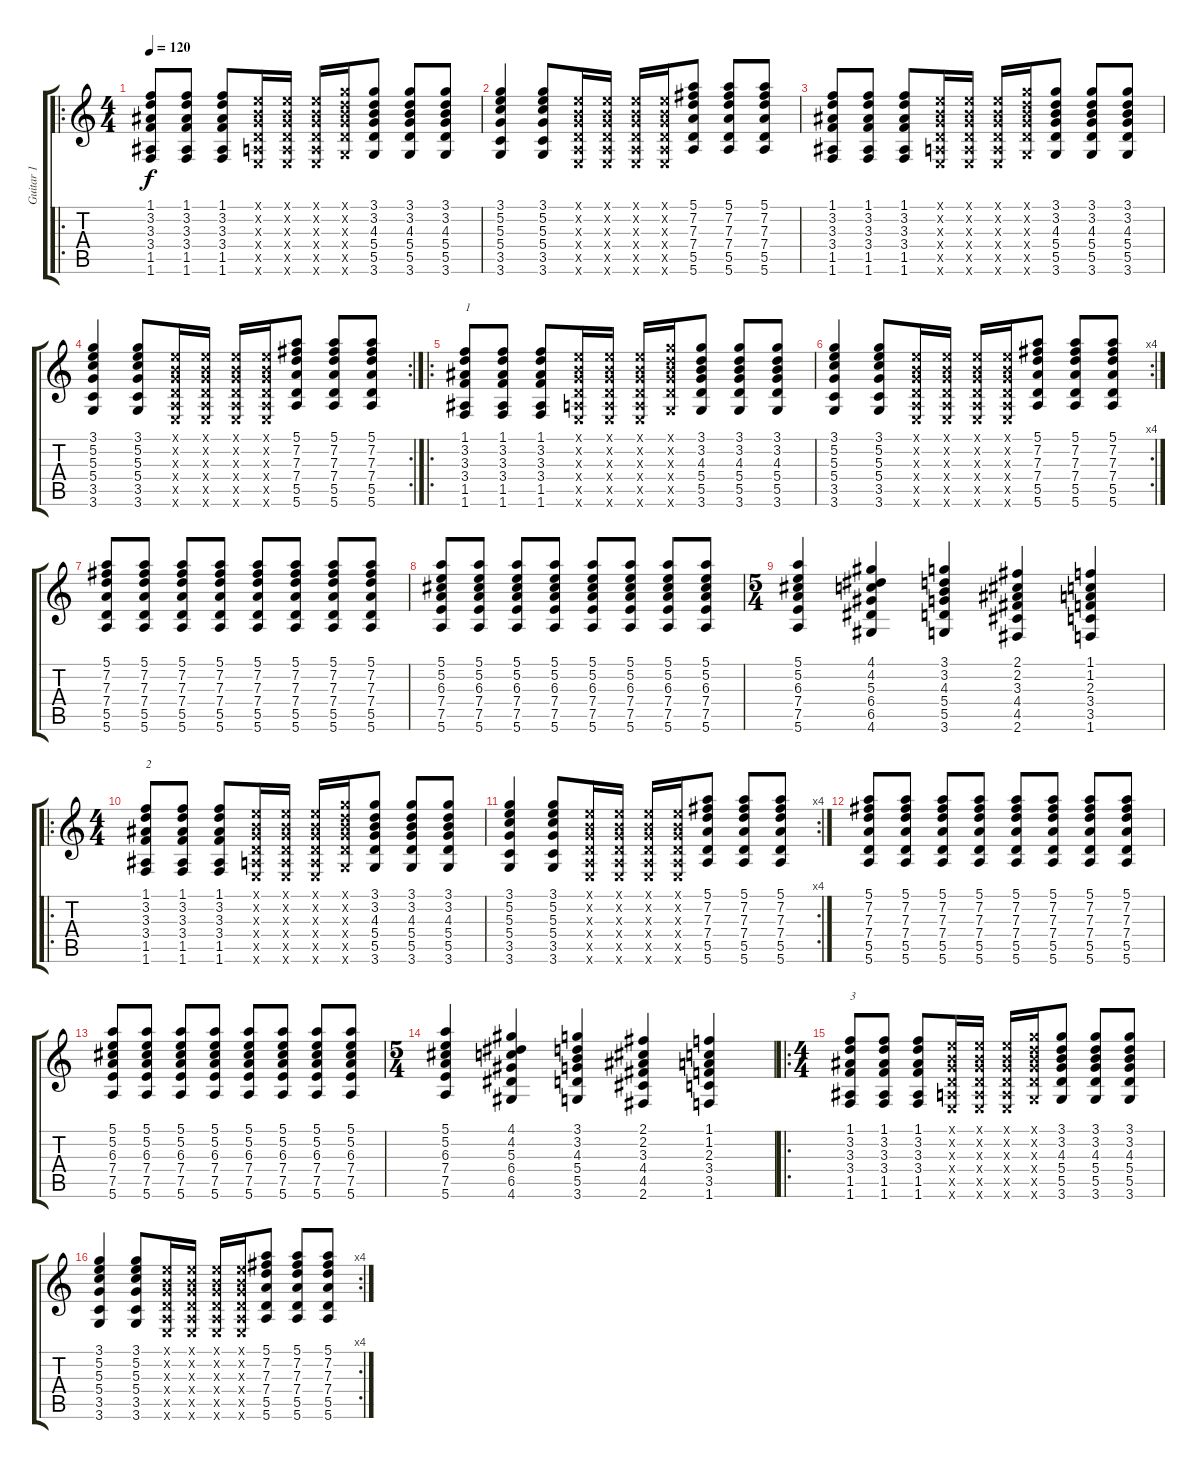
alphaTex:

\track ("Guitar 1" "Guitar 1") {instrument electricguitarclean}
\staff {score tabs}
\tuning (E4 B3 G3 D3 A2 E2) {hide}
\ro
\ts (4 4)
\tempo 120
\clef g2
\ks c
(1.1 3.2 3.3 3.4 1.5 1.6).8{dy f instrument electricguitarclean} (1.1 3.2 3.3 3.4 1.5 1.6).8 (1.1 3.2 3.3 3.4 1.5 1.6).8 (0.1{x} 0.2{x} 0.3{x} 0.4{x} 0.5{x} 0.6{x}).16 (0.1{x} 0.2{x} 0.3{x} 0.4{x} 0.5{x} 0.6{x}).16 (0.1{x} 0.2{x} 0.3{x} 0.4{x} 0.5{x} 0.6{x}).16 (3.1{x} 3.2{x} 4.3{x} 5.4{x} 5.5{x} 3.6{x}).16 (3.1 3.2 4.3 5.4 5.5 3.6).8 (3.1 3.2 4.3 5.4 5.5 3.6).8 (3.1 3.2 4.3 5.4 5.5 3.6).8 |
(3.1 5.2 5.3 5.4 3.5 3.6).4 (3.1 5.2 5.3 5.4 3.5 3.6).8 (0.1{x} 0.2{x} 0.3{x} 0.4{x} 0.5{x} 0.6{x}).16 (0.1{x} 0.2{x} 0.3{x} 0.4{x} 0.5{x} 0.6{x}).16 (0.1{x} 0.2{x} 0.3{x} 0.4{x} 0.5{x} 0.6{x}).16 (0.1{x} 0.2{x} 0.3{x} 0.4{x} 0.5{x} 0.6{x}).16 (5.1 7.2 7.3 7.4 5.5 5.6).8 (5.1 7.2 7.3 7.4 5.5 5.6).8 (5.1 7.2 7.3 7.4 5.5 5.6).8 |
(1.1 3.2 3.3 3.4 1.5 1.6).8 (1.1 3.2 3.3 3.4 1.5 1.6).8 (1.1 3.2 3.3 3.4 1.5 1.6).8 (0.1{x} 0.2{x} 0.3{x} 0.4{x} 0.5{x} 0.6{x}).16 (0.1{x} 0.2{x} 0.3{x} 0.4{x} 0.5{x} 0.6{x}).16 (0.1{x} 0.2{x} 0.3{x} 0.4{x} 0.5{x} 0.6{x}).16 (3.1{x} 3.2{x} 4.3{x} 5.4{x} 5.5{x} 3.6{x}).16 (3.1 3.2 4.3 5.4 5.5 3.6).8 (3.1 3.2 4.3 5.4 5.5 3.6).8 (3.1 3.2 4.3 5.4 5.5 3.6).8 |
\rc 2
(3.1 5.2 5.3 5.4 3.5 3.6).4 (3.1 5.2 5.3 5.4 3.5 3.6).8 (0.1{x} 0.2{x} 0.3{x} 0.4{x} 0.5{x} 0.6{x}).16 (0.1{x} 0.2{x} 0.3{x} 0.4{x} 0.5{x} 0.6{x}).16 (0.1{x} 0.2{x} 0.3{x} 0.4{x} 0.5{x} 0.6{x}).16 (0.1{x} 0.2{x} 0.3{x} 0.4{x} 0.5{x} 0.6{x}).16 (5.1 7.2 7.3 7.4 5.5 5.6).8 (5.1 7.2 7.3 7.4 5.5 5.6).8 (5.1 7.2 7.3 7.4 5.5 5.6).8 |
\ro
(1.1 3.2 3.3 3.4 1.5 1.6).8{txt "1"} (1.1 3.2 3.3 3.4 1.5 1.6).8 (1.1 3.2 3.3 3.4 1.5 1.6).8 (0.1{x} 0.2{x} 0.3{x} 0.4{x} 0.5{x} 0.6{x}).16 (0.1{x} 0.2{x} 0.3{x} 0.4{x} 0.5{x} 0.6{x}).16 (0.1{x} 0.2{x} 0.3{x} 0.4{x} 0.5{x} 0.6{x}).16 (3.1{x} 3.2{x} 4.3{x} 5.4{x} 5.5{x} 3.6{x}).16 (3.1 3.2 4.3 5.4 5.5 3.6).8 (3.1 3.2 4.3 5.4 5.5 3.6).8 (3.1 3.2 4.3 5.4 5.5 3.6).8 |
\rc 4
(3.1 5.2 5.3 5.4 3.5 3.6).4 (3.1 5.2 5.3 5.4 3.5 3.6).8 (0.1{x} 0.2{x} 0.3{x} 0.4{x} 0.5{x} 0.6{x}).16 (0.1{x} 0.2{x} 0.3{x} 0.4{x} 0.5{x} 0.6{x}).16 (0.1{x} 0.2{x} 0.3{x} 0.4{x} 0.5{x} 0.6{x}).16 (0.1{x} 0.2{x} 0.3{x} 0.4{x} 0.5{x} 0.6{x}).16 (5.1 7.2 7.3 7.4 5.5 5.6).8 (5.1 7.2 7.3 7.4 5.5 5.6).8 (5.1 7.2 7.3 7.4 5.5 5.6).8 |
(5.1 7.2 7.3 7.4 5.5 5.6).8 (5.1 7.2 7.3 7.4 5.5 5.6).8 (5.1 7.2 7.3 7.4 5.5 5.6).8 (5.1 7.2 7.3 7.4 5.5 5.6).8 (5.1 7.2 7.3 7.4 5.5 5.6).8 (5.1 7.2 7.3 7.4 5.5 5.6).8 (5.1 7.2 7.3 7.4 5.5 5.6).8 (5.1 7.2 7.3 7.4 5.5 5.6).8 |
(5.1 5.2 6.3 7.4 7.5 5.6).8 (5.1 5.2 6.3 7.4 7.5 5.6).8 (5.1 5.2 6.3 7.4 7.5 5.6).8 (5.1 5.2 6.3 7.4 7.5 5.6).8 (5.1 5.2 6.3 7.4 7.5 5.6).8 (5.1 5.2 6.3 7.4 7.5 5.6).8 (5.1 5.2 6.3 7.4 7.5 5.6).8 (5.1 5.2 6.3 7.4 7.5 5.6).8 |
\ts (5 4)
(5.1 5.2 6.3 7.4 7.5 5.6).4 (4.1 4.2 5.3 6.4 6.5 4.6).4 (3.1 3.2 4.3 5.4 5.5 3.6).4 (2.1 2.2 3.3 4.4 4.5 2.6).4 (1.1 1.2 2.3 3.4 3.5 1.6).4 |
\ro
\ts (4 4)
(1.1 3.2 3.3 3.4 1.5 1.6).8{txt "2"} (1.1 3.2 3.3 3.4 1.5 1.6).8 (1.1 3.2 3.3 3.4 1.5 1.6).8 (0.1{x} 0.2{x} 0.3{x} 0.4{x} 0.5{x} 0.6{x}).16 (0.1{x} 0.2{x} 0.3{x} 0.4{x} 0.5{x} 0.6{x}).16 (0.1{x} 0.2{x} 0.3{x} 0.4{x} 0.5{x} 0.6{x}).16 (3.1{x} 3.2{x} 4.3{x} 5.4{x} 5.5{x} 3.6{x}).16 (3.1 3.2 4.3 5.4 5.5 3.6).8 (3.1 3.2 4.3 5.4 5.5 3.6).8 (3.1 3.2 4.3 5.4 5.5 3.6).8 |
\rc 4
(3.1 5.2 5.3 5.4 3.5 3.6).4 (3.1 5.2 5.3 5.4 3.5 3.6).8 (0.1{x} 0.2{x} 0.3{x} 0.4{x} 0.5{x} 0.6{x}).16 (0.1{x} 0.2{x} 0.3{x} 0.4{x} 0.5{x} 0.6{x}).16 (0.1{x} 0.2{x} 0.3{x} 0.4{x} 0.5{x} 0.6{x}).16 (0.1{x} 0.2{x} 0.3{x} 0.4{x} 0.5{x} 0.6{x}).16 (5.1 7.2 7.3 7.4 5.5 5.6).8 (5.1 7.2 7.3 7.4 5.5 5.6).8 (5.1 7.2 7.3 7.4 5.5 5.6).8 |
(5.1 7.2 7.3 7.4 5.5 5.6).8 (5.1 7.2 7.3 7.4 5.5 5.6).8 (5.1 7.2 7.3 7.4 5.5 5.6).8 (5.1 7.2 7.3 7.4 5.5 5.6).8 (5.1 7.2 7.3 7.4 5.5 5.6).8 (5.1 7.2 7.3 7.4 5.5 5.6).8 (5.1 7.2 7.3 7.4 5.5 5.6).8 (5.1 7.2 7.3 7.4 5.5 5.6).8 |
(5.1 5.2 6.3 7.4 7.5 5.6).8 (5.1 5.2 6.3 7.4 7.5 5.6).8 (5.1 5.2 6.3 7.4 7.5 5.6).8 (5.1 5.2 6.3 7.4 7.5 5.6).8 (5.1 5.2 6.3 7.4 7.5 5.6).8 (5.1 5.2 6.3 7.4 7.5 5.6).8 (5.1 5.2 6.3 7.4 7.5 5.6).8 (5.1 5.2 6.3 7.4 7.5 5.6).8 |
\ts (5 4)
(5.1 5.2 6.3 7.4 7.5 5.6).4 (4.1 4.2 5.3 6.4 6.5 4.6).4 (3.1 3.2 4.3 5.4 5.5 3.6).4 (2.1 2.2 3.3 4.4 4.5 2.6).4 (1.1 1.2 2.3 3.4 3.5 1.6).4 |
\ro
\ts (4 4)
(1.1 3.2 3.3 3.4 1.5 1.6).8{txt "3"} (1.1 3.2 3.3 3.4 1.5 1.6).8 (1.1 3.2 3.3 3.4 1.5 1.6).8 (0.1{x} 0.2{x} 0.3{x} 0.4{x} 0.5{x} 0.6{x}).16 (0.1{x} 0.2{x} 0.3{x} 0.4{x} 0.5{x} 0.6{x}).16 (0.1{x} 0.2{x} 0.3{x} 0.4{x} 0.5{x} 0.6{x}).16 (3.1{x} 3.2{x} 4.3{x} 5.4{x} 5.5{x} 3.6{x}).16 (3.1 3.2 4.3 5.4 5.5 3.6).8 (3.1 3.2 4.3 5.4 5.5 3.6).8 (3.1 3.2 4.3 5.4 5.5 3.6).8 |
\rc 4
(3.1 5.2 5.3 5.4 3.5 3.6).4 (3.1 5.2 5.3 5.4 3.5 3.6).8 (0.1{x} 0.2{x} 0.3{x} 0.4{x} 0.5{x} 0.6{x}).16 (0.1{x} 0.2{x} 0.3{x} 0.4{x} 0.5{x} 0.6{x}).16 (0.1{x} 0.2{x} 0.3{x} 0.4{x} 0.5{x} 0.6{x}).16 (0.1{x} 0.2{x} 0.3{x} 0.4{x} 0.5{x} 0.6{x}).16 (5.1 7.2 7.3 7.4 5.5 5.6).8 (5.1 7.2 7.3 7.4 5.5 5.6).8 (5.1 7.2 7.3 7.4 5.5 5.6).8
